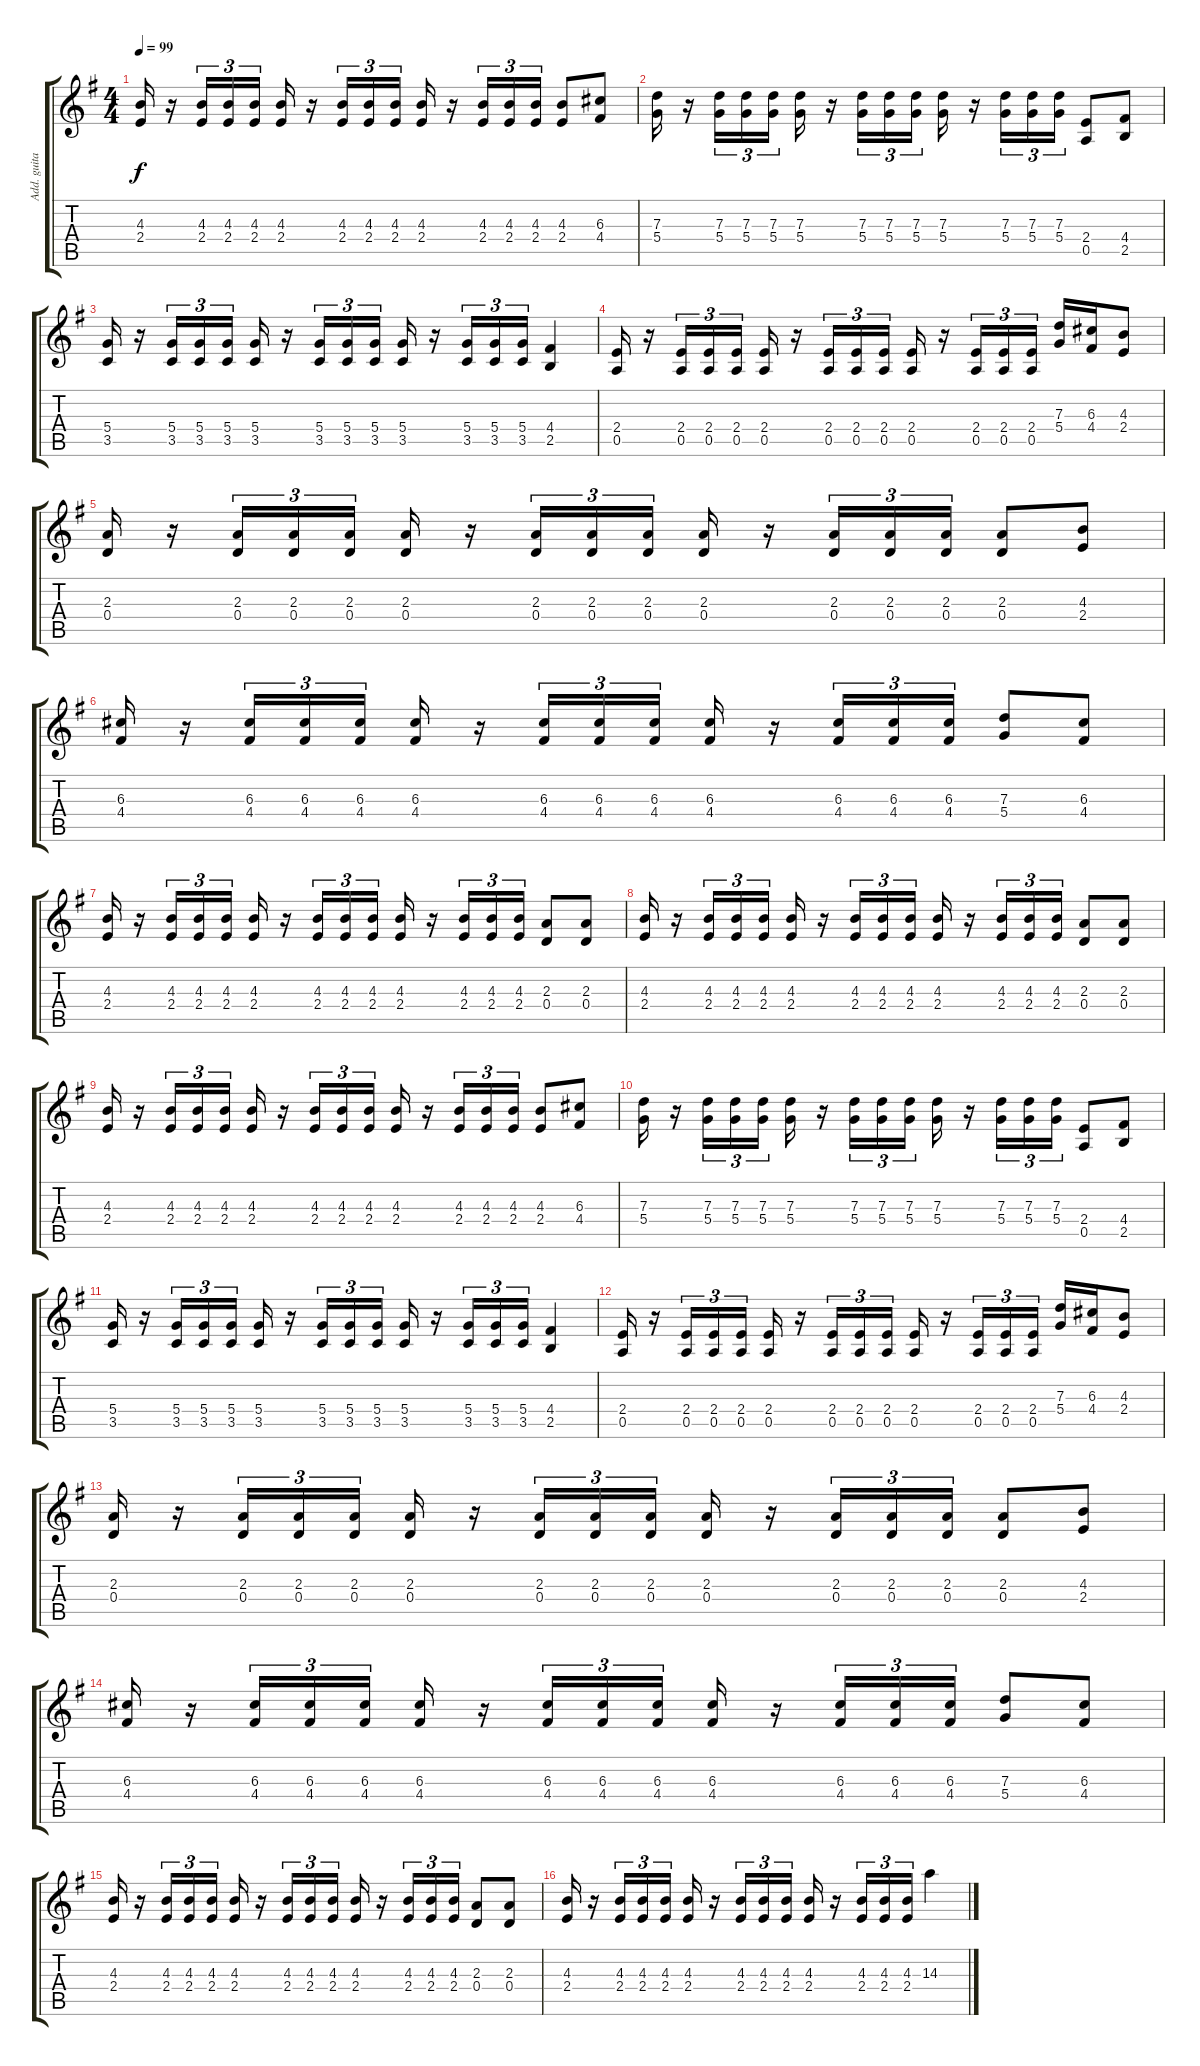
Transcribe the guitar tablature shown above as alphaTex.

\track ("Add. guitar" "Add. guita") {instrument distortionguitar}
\staff {score tabs}
\tuning (E4 B3 G3 D3 A2 E2) {hide}
\ts (4 4)
\tempo 99
\clef g2
\ks eminor
(4.3 2.4).16{dy f} r.16 (4.3 2.4).16{tu (3 2)} (4.3 2.4).16{tu (3 2)} (4.3 2.4).16{tu (3 2)} (4.3 2.4).16 r.16 (4.3 2.4).16{tu (3 2)} (4.3 2.4).16{tu (3 2)} (4.3 2.4).16{tu (3 2)} (4.3 2.4).16 r.16 (4.3 2.4).16{tu (3 2)} (4.3 2.4).16{tu (3 2)} (4.3 2.4).16{tu (3 2)} (4.3 2.4).8 (6.3 4.4).8 |
(7.3 5.4).16 r.16 (7.3 5.4).16{tu (3 2)} (7.3 5.4).16{tu (3 2)} (7.3 5.4).16{tu (3 2)} (7.3 5.4).16 r.16 (7.3 5.4).16{tu (3 2)} (7.3 5.4).16{tu (3 2)} (7.3 5.4).16{tu (3 2)} (7.3 5.4).16 r.16 (7.3 5.4).16{tu (3 2)} (7.3 5.4).16{tu (3 2)} (7.3 5.4).16{tu (3 2)} (2.4 0.5).8 (4.4 2.5).8 |
(5.4 3.5).16 r.16 (5.4 3.5).16{tu (3 2)} (5.4 3.5).16{tu (3 2)} (5.4 3.5).16{tu (3 2)} (5.4 3.5).16 r.16 (5.4 3.5).16{tu (3 2)} (5.4 3.5).16{tu (3 2)} (5.4 3.5).16{tu (3 2)} (5.4 3.5).16 r.16 (5.4 3.5).16{tu (3 2)} (5.4 3.5).16{tu (3 2)} (5.4 3.5).16{tu (3 2)} (4.4 2.5).4 |
(2.4 0.5).16 r.16 (2.4 0.5).16{tu (3 2)} (2.4 0.5).16{tu (3 2)} (2.4 0.5).16{tu (3 2)} (2.4 0.5).16 r.16 (2.4 0.5).16{tu (3 2)} (2.4 0.5).16{tu (3 2)} (2.4 0.5).16{tu (3 2)} (2.4 0.5).16 r.16 (2.4 0.5).16{tu (3 2)} (2.4 0.5).16{tu (3 2)} (2.4 0.5).16{tu (3 2)} (7.3 5.4).16 (6.3 4.4).16 (4.3 2.4).8 |
(2.3 0.4).16 r.16 (2.3 0.4).16{tu (3 2)} (2.3 0.4).16{tu (3 2)} (2.3 0.4).16{tu (3 2)} (2.3 0.4).16 r.16 (2.3 0.4).16{tu (3 2)} (2.3 0.4).16{tu (3 2)} (2.3 0.4).16{tu (3 2)} (2.3 0.4).16 r.16 (2.3 0.4).16{tu (3 2)} (2.3 0.4).16{tu (3 2)} (2.3 0.4).16{tu (3 2)} (2.3 0.4).8 (4.3 2.4).8 |
(6.3 4.4).16 r.16 (6.3 4.4).16{tu (3 2)} (6.3 4.4).16{tu (3 2)} (6.3 4.4).16{tu (3 2)} (6.3 4.4).16 r.16 (6.3 4.4).16{tu (3 2)} (6.3 4.4).16{tu (3 2)} (6.3 4.4).16{tu (3 2)} (6.3 4.4).16 r.16 (6.3 4.4).16{tu (3 2)} (6.3 4.4).16{tu (3 2)} (6.3 4.4).16{tu (3 2)} (7.3 5.4).8 (6.3 4.4).8 |
(4.3 2.4).16 r.16 (4.3 2.4).16{tu (3 2)} (4.3 2.4).16{tu (3 2)} (4.3 2.4).16{tu (3 2)} (4.3 2.4).16 r.16 (4.3 2.4).16{tu (3 2)} (4.3 2.4).16{tu (3 2)} (4.3 2.4).16{tu (3 2)} (4.3 2.4).16 r.16 (4.3 2.4).16{tu (3 2)} (4.3 2.4).16{tu (3 2)} (4.3 2.4).16{tu (3 2)} (2.3 0.4).8 (2.3 0.4).8 |
(4.3 2.4).16 r.16 (4.3 2.4).16{tu (3 2)} (4.3 2.4).16{tu (3 2)} (4.3 2.4).16{tu (3 2)} (4.3 2.4).16 r.16 (4.3 2.4).16{tu (3 2)} (4.3 2.4).16{tu (3 2)} (4.3 2.4).16{tu (3 2)} (4.3 2.4).16 r.16 (4.3 2.4).16{tu (3 2)} (4.3 2.4).16{tu (3 2)} (4.3 2.4).16{tu (3 2)} (2.3 0.4).8 (2.3 0.4).8 |
(4.3 2.4).16 r.16 (4.3 2.4).16{tu (3 2)} (4.3 2.4).16{tu (3 2)} (4.3 2.4).16{tu (3 2)} (4.3 2.4).16 r.16 (4.3 2.4).16{tu (3 2)} (4.3 2.4).16{tu (3 2)} (4.3 2.4).16{tu (3 2)} (4.3 2.4).16 r.16 (4.3 2.4).16{tu (3 2)} (4.3 2.4).16{tu (3 2)} (4.3 2.4).16{tu (3 2)} (4.3 2.4).8 (6.3 4.4).8 |
(7.3 5.4).16 r.16 (7.3 5.4).16{tu (3 2)} (7.3 5.4).16{tu (3 2)} (7.3 5.4).16{tu (3 2)} (7.3 5.4).16 r.16 (7.3 5.4).16{tu (3 2)} (7.3 5.4).16{tu (3 2)} (7.3 5.4).16{tu (3 2)} (7.3 5.4).16 r.16 (7.3 5.4).16{tu (3 2)} (7.3 5.4).16{tu (3 2)} (7.3 5.4).16{tu (3 2)} (2.4 0.5).8 (4.4 2.5).8 |
(5.4 3.5).16 r.16 (5.4 3.5).16{tu (3 2)} (5.4 3.5).16{tu (3 2)} (5.4 3.5).16{tu (3 2)} (5.4 3.5).16 r.16 (5.4 3.5).16{tu (3 2)} (5.4 3.5).16{tu (3 2)} (5.4 3.5).16{tu (3 2)} (5.4 3.5).16 r.16 (5.4 3.5).16{tu (3 2)} (5.4 3.5).16{tu (3 2)} (5.4 3.5).16{tu (3 2)} (4.4 2.5).4 |
(2.4 0.5).16 r.16 (2.4 0.5).16{tu (3 2)} (2.4 0.5).16{tu (3 2)} (2.4 0.5).16{tu (3 2)} (2.4 0.5).16 r.16 (2.4 0.5).16{tu (3 2)} (2.4 0.5).16{tu (3 2)} (2.4 0.5).16{tu (3 2)} (2.4 0.5).16 r.16 (2.4 0.5).16{tu (3 2)} (2.4 0.5).16{tu (3 2)} (2.4 0.5).16{tu (3 2)} (7.3 5.4).16 (6.3 4.4).16 (4.3 2.4).8 |
(2.3 0.4).16 r.16 (2.3 0.4).16{tu (3 2)} (2.3 0.4).16{tu (3 2)} (2.3 0.4).16{tu (3 2)} (2.3 0.4).16 r.16 (2.3 0.4).16{tu (3 2)} (2.3 0.4).16{tu (3 2)} (2.3 0.4).16{tu (3 2)} (2.3 0.4).16 r.16 (2.3 0.4).16{tu (3 2)} (2.3 0.4).16{tu (3 2)} (2.3 0.4).16{tu (3 2)} (2.3 0.4).8 (4.3 2.4).8 |
(6.3 4.4).16 r.16 (6.3 4.4).16{tu (3 2)} (6.3 4.4).16{tu (3 2)} (6.3 4.4).16{tu (3 2)} (6.3 4.4).16 r.16 (6.3 4.4).16{tu (3 2)} (6.3 4.4).16{tu (3 2)} (6.3 4.4).16{tu (3 2)} (6.3 4.4).16 r.16 (6.3 4.4).16{tu (3 2)} (6.3 4.4).16{tu (3 2)} (6.3 4.4).16{tu (3 2)} (7.3 5.4).8 (6.3 4.4).8 |
(4.3 2.4).16 r.16 (4.3 2.4).16{tu (3 2)} (4.3 2.4).16{tu (3 2)} (4.3 2.4).16{tu (3 2)} (4.3 2.4).16 r.16 (4.3 2.4).16{tu (3 2)} (4.3 2.4).16{tu (3 2)} (4.3 2.4).16{tu (3 2)} (4.3 2.4).16 r.16 (4.3 2.4).16{tu (3 2)} (4.3 2.4).16{tu (3 2)} (4.3 2.4).16{tu (3 2)} (2.3 0.4).8 (2.3 0.4).8 |
(4.3 2.4).16 r.16 (4.3 2.4).16{tu (3 2)} (4.3 2.4).16{tu (3 2)} (4.3 2.4).16{tu (3 2)} (4.3 2.4).16 r.16 (4.3 2.4).16{tu (3 2)} (4.3 2.4).16{tu (3 2)} (4.3 2.4).16{tu (3 2)} (4.3 2.4).16 r.16 (4.3 2.4).16{tu (3 2)} (4.3 2.4).16{tu (3 2)} (4.3 2.4).16{tu (3 2)} 14.3.4{instrument overdrivenguitar}
